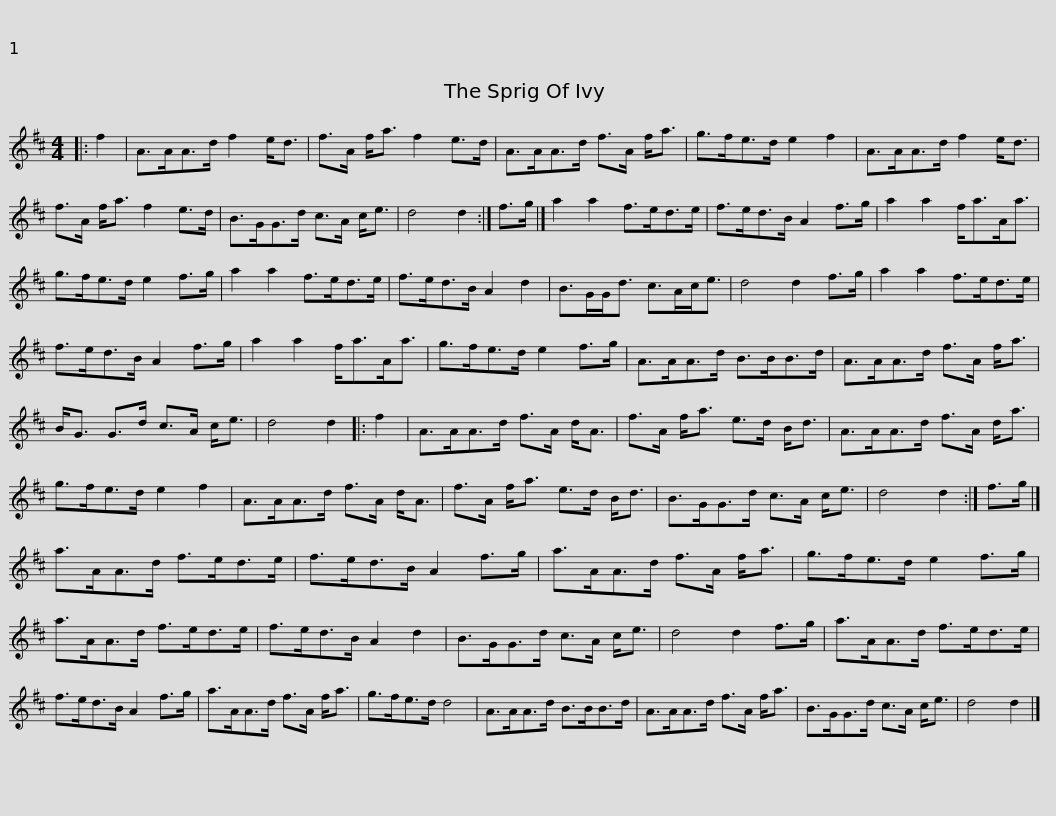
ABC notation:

X:1
L:1/8
M:4/4
I:linebreak $
K:D
V:1 treble
V:1
|: f2 | A>AA>d f2 e<d | f>A f<a f2 e>d | A>AA>d f>A f<a | g>fe>d e2 f2 | %5
 A>AA>d f2 e<d |$ f>A f<a f2 e>d | B>GG>d c>A c<e | d4 d2 :| f>g |] %10
 a2 a2 f>ed>e | f>ed>B A2 f>g |$ a2 a2 f<aA<a | g>fe>d e2 f>g | a2 a2 f>ed>e | %15
 f>ed>B A2 d2 | B>GG<d c>Ac<e | d4 d2 f>g |$ a2 a2 f>ed>e | f>ed>B A2 f>g | %20
 a2 a2 f<aA<a | g>fe>d e2 f>g | A>AA>d B>BB>d |$ A>AA>d f>A f<a | B<G G>d c>A c<e | %25
 d4 d2 |: f2 | A>AA>d f>A d<A | f>A f<a e>d B<d |$ A>AA>d f>A d<a | %30
 g>fe>d e2 f2 | A>AA>d f>A d<A | f>A f<a e>d B<d | B>GG>d c>A c<e |$ d4 d2 :| %35
 f>g |] a>AA>d f>ed>e | f>ed>B A2 f>g | a>AA>d f>A f<a | g>fe>d e2 f>g |$ %40
 a>AA>d f>ed>e | f>ed>B A2 d2 | B>GG>d c>A c<e | d4 d2 f>g | a>AA>d f>ed>e |$ %45
 f>ed>B A2 f>g | a>AA>d f>A f<a | g>fe>d d4 | A>AA>d B>BB>d | A>AA>d f>A f<a |$ %50
 B>GG>d c>A c<e | d4 d2 |] %52
